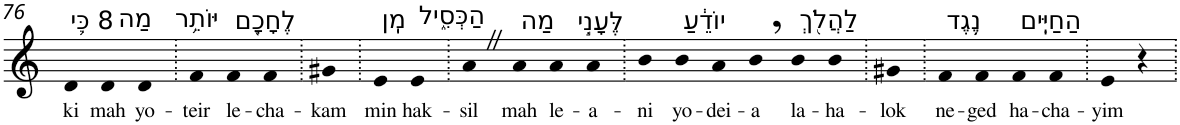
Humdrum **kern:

**kern	**text
*part1	*part1
*staff1	*staff1
*I"Piano	*
*I'Pno	*
!!LO:PB:g=z
*clefG2	*
*k[]	*
=76	=76
!LO:TX:a:t=8 כִּ֛י	!
!	!LO:LY:b
4d	ki
!LO:TX:a:t=מַה	!
!	!LO:LY:b
4d	mah
!LO:TX:a:t=יּוֹתֵ֥ר	!
!	!LO:LY:b
4d	yo-
=77.	=77.
!	!LO:LY:b
4f	-teir
!LO:TX:a:t=לֶחָכָ֖ם	!
!	!LO:LY:b
4f	le-
!	!LO:LY:b
4f	-cha-
=78.	=78.
!	!LO:LY:b
4g#X	-kam
=79.	=79.
!LO:TX:a:t=מִֽן	!
!	!LO:LY:b
4e	min
!LO:TX:a:t=הַכְּסִ֑יל	!
!	!LO:LY:b
4e	hak-
=80.	=80.
!	!LO:LY:b
4aZ	-sil
!LO:TX:a:t=מַה	!
!	!LO:LY:b
4a	mah
!LO:TX:a:t=לֶּעָנִ֣י	!
!	!LO:LY:b
4a	le-
!	!LO:LY:b
4a	-a-
=81.	=81.
!	!LO:LY:b
4b	-ni
!LO:TX:a:t=יוֹדֵ֔עַ	!
!	!LO:LY:b
4b	yo-
!	!LO:LY:b
4a	-dei-
!	!LO:LY:b
4b,	-a
!LO:TX:a:t=לַהֲלֹ֖ךְ	!
!	!LO:LY:b
4b	la-
!	!LO:LY:b
4b	-ha-
=82.	=82.
!	!LO:LY:b
4g#X	-lok
=83.	=83.
!LO:TX:a:t=נֶ֥גֶד	!
!	!LO:LY:b
4f	ne-
!	!LO:LY:b
4f	-ged
!LO:TX:a:t=הַחַיִּֽים	!
!	!LO:LY:b
4f	ha-
!	!LO:LY:b
4f	-cha-
=84.	=84.
!	!LO:LY:b
4e	-yim
4r	.
=.	=.
*-	*-
